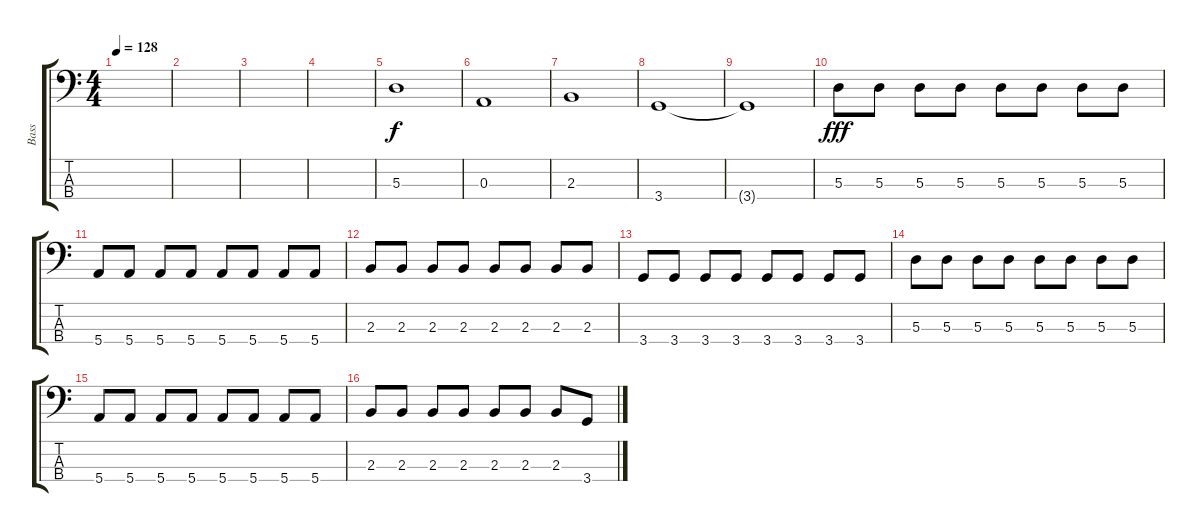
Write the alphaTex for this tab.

\track ("Bass" "Bass") {instrument electricbassfinger}
\staff {score tabs}
\tuning (G2 D2 A1 E1) {hide}
\ts (4 4)
\tempo 128
\clef f4
\ks c
|
|
|
|
5.3.1 |
0.3.1 |
2.3.1 |
3.4.1 |
3.4{t}.1{dy f} |
5.3.8{dy fff} 5.3.8 5.3.8 5.3.8 5.3.8 5.3.8 5.3.8 5.3.8 |
5.4.8 5.4.8 5.4.8 5.4.8 5.4.8 5.4.8 5.4.8 5.4.8 |
2.3.8 2.3.8 2.3.8 2.3.8 2.3.8 2.3.8 2.3.8 2.3.8 |
3.4.8 3.4.8 3.4.8 3.4.8 3.4.8 3.4.8 3.4.8 3.4.8 |
5.3.8 5.3.8 5.3.8 5.3.8 5.3.8 5.3.8 5.3.8 5.3.8 |
5.4.8 5.4.8 5.4.8 5.4.8 5.4.8 5.4.8 5.4.8 5.4.8 |
2.3.8 2.3.8 2.3.8 2.3.8 2.3.8 2.3.8 2.3.8 3.4.8
